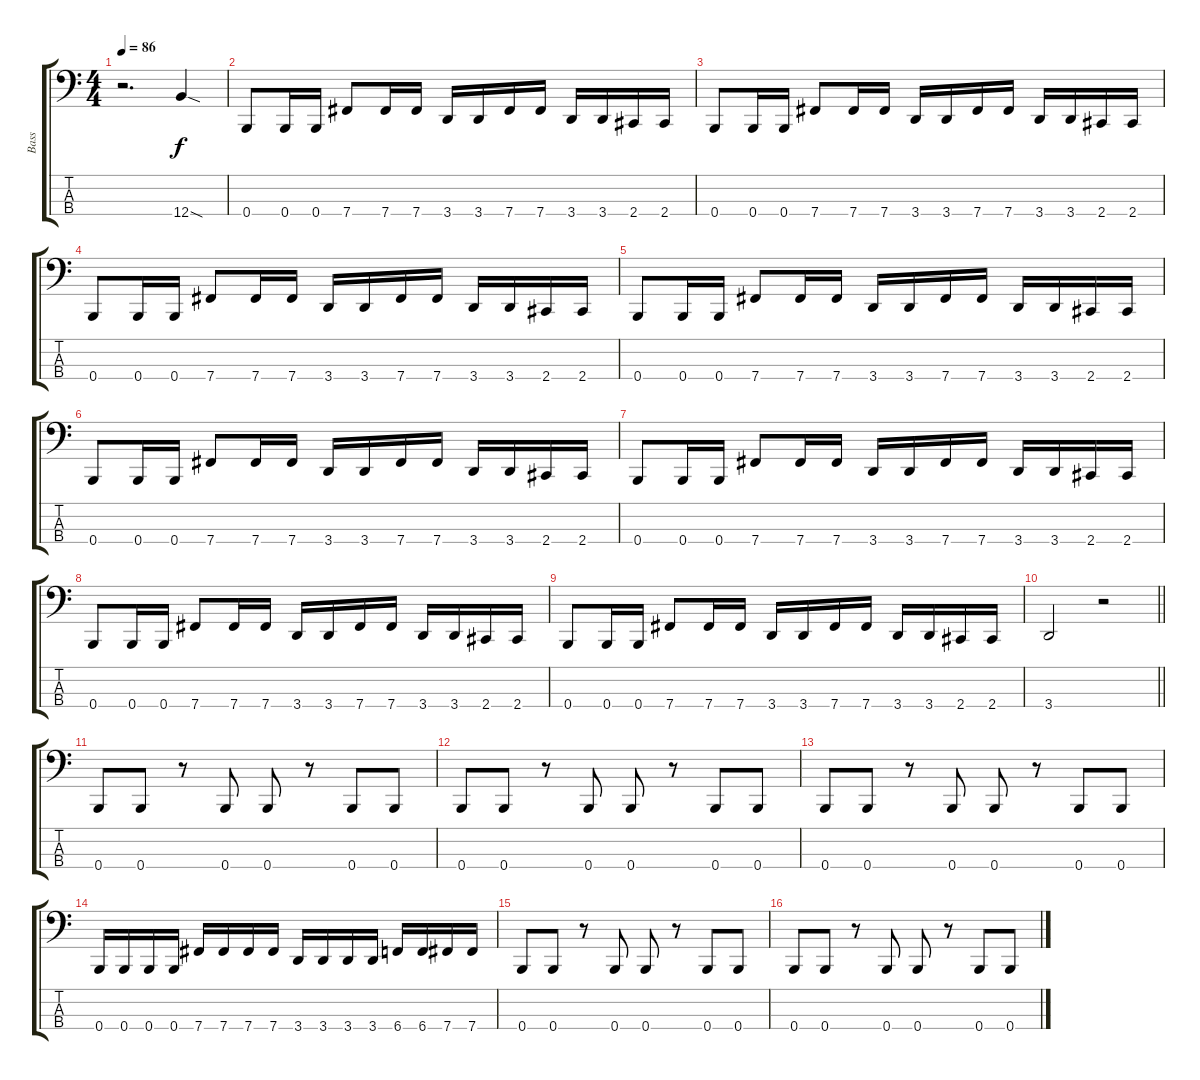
\track ("Bass" "Bass") {instrument electricbasspick}
\staff {score tabs}
\tuning (Gb2 B1 Gb1 B0) {hide}
\ts (4 4)
\tempo 86
\clef f4
\ks c
r.2{d dy f instrument electricbasspick} 12.4{sod}.4 |
0.4.8 0.4.16 0.4.16 7.4.8 7.4.16 7.4.16 3.4.16 3.4.16 7.4.16 7.4.16 3.4.16 3.4.16 2.4.16 2.4.16 |
0.4.8 0.4.16 0.4.16 7.4.8 7.4.16 7.4.16 3.4.16 3.4.16 7.4.16 7.4.16 3.4.16 3.4.16 2.4.16 2.4.16 |
0.4.8 0.4.16 0.4.16 7.4.8 7.4.16 7.4.16 3.4.16 3.4.16 7.4.16 7.4.16 3.4.16 3.4.16 2.4.16 2.4.16 |
0.4.8 0.4.16 0.4.16 7.4.8 7.4.16 7.4.16 3.4.16 3.4.16 7.4.16 7.4.16 3.4.16 3.4.16 2.4.16 2.4.16 |
0.4.8 0.4.16 0.4.16 7.4.8 7.4.16 7.4.16 3.4.16 3.4.16 7.4.16 7.4.16 3.4.16 3.4.16 2.4.16 2.4.16 |
0.4.8 0.4.16 0.4.16 7.4.8 7.4.16 7.4.16 3.4.16 3.4.16 7.4.16 7.4.16 3.4.16 3.4.16 2.4.16 2.4.16 |
0.4.8 0.4.16 0.4.16 7.4.8 7.4.16 7.4.16 3.4.16 3.4.16 7.4.16 7.4.16 3.4.16 3.4.16 2.4.16 2.4.16 |
0.4.8 0.4.16 0.4.16 7.4.8 7.4.16 7.4.16 3.4.16 3.4.16 7.4.16 7.4.16 3.4.16 3.4.16 2.4.16 2.4.16 |
\barLineRight lightlight
3.4.2 r.2 |
0.4.8 0.4.8 r.8 0.4.8 0.4.8 r.8 0.4.8 0.4.8 |
0.4.8 0.4.8 r.8 0.4.8 0.4.8 r.8 0.4.8 0.4.8 |
0.4.8 0.4.8 r.8 0.4.8 0.4.8 r.8 0.4.8 0.4.8 |
0.4.16 0.4.16 0.4.16 0.4.16 7.4.16 7.4.16 7.4.16 7.4.16 3.4.16 3.4.16 3.4.16 3.4.16 6.4.16 6.4.16 7.4.16 7.4.16 |
0.4.8 0.4.8 r.8 0.4.8 0.4.8 r.8 0.4.8 0.4.8 |
0.4.8 0.4.8 r.8 0.4.8 0.4.8 r.8 0.4.8 0.4.8
